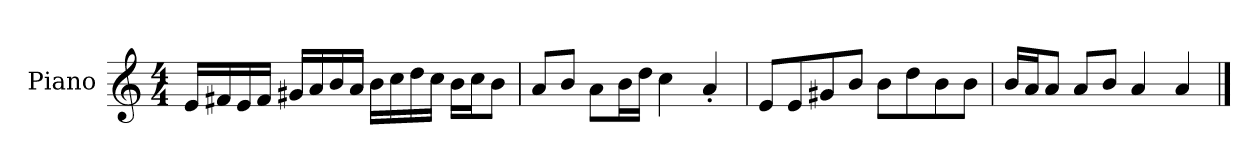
**kern
*part1
*staff1
*I"Piano
*I'P-no
*clefG2
*k[]
*M4/4
*MM90
=1
16e/LL
16f#X/
16e/
16f#/JJ
16g#X/LL
16a/
16b/
16a/JJ
16b\LL
16cc\
16dd\
16cc\JJ
16b\LL
16cc\J
8b\J
=2
8a/L
8b/J
8a\L
16b\L
16dd\JJ
4cc\
4a'/
=3
8e/L
8e/
8g#X/
8b/J
8b\L
8dd\
8b\
8b\J
=4
16b/LL
16a/J
8a/J
8a/L
8b/J
4a/
4a/
==
*-
